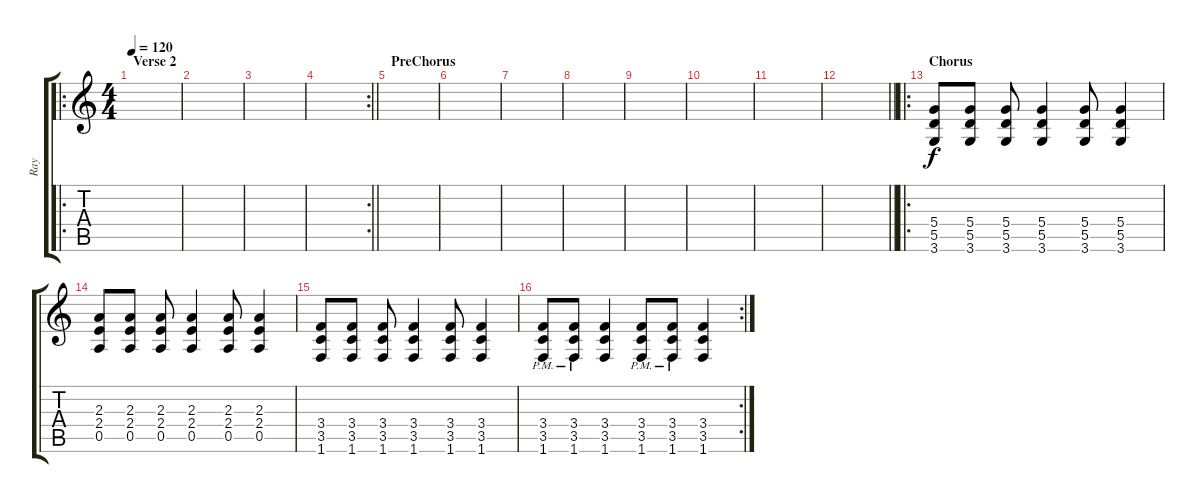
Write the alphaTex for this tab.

\track ("Ray" "Ray") {instrument distortionguitar}
\staff {score tabs}
\tuning (E4 B3 G3 D3 A2 E2) {hide}
\ro
\ts (4 4)
\section ("" "Verse 2")
\tempo 120
\clef g2
\ks c
|
|
|
\rc 2
\barLineRight lightlight
|
\section ("" "PreChorus")
|
|
|
|
|
|
|
\barLineRight lightlight
|
\ro
\section ("" "Chorus")
(5.4 5.5 3.6).8 (5.4 5.5 3.6).8 (5.4 5.5 3.6).8 (5.4 5.5 3.6).4 (5.4 5.5 3.6).8 (5.4 5.5 3.6).4 |
(2.3 2.4 0.5).8 (2.3 2.4 0.5).8 (2.3 2.4 0.5).8 (2.3 2.4 0.5).4 (2.3 2.4 0.5).8 (2.3 2.4 0.5).4 |
(3.4 3.5 1.6).8 (3.4 3.5 1.6).8 (3.4 3.5 1.6).8 (3.4 3.5 1.6).4 (3.4 3.5 1.6).8 (3.4 3.5 1.6).4 |
\rc 2
(3.4{pm} 3.5{pm} 1.6{pm}).8 (3.4{pm} 3.5{pm} 1.6{pm}).8 (3.4 3.5 1.6).4 (3.4{pm} 3.5{pm} 1.6{pm}).8 (3.4{pm} 3.5{pm} 1.6{pm}).8 (3.4 3.5 1.6).4
